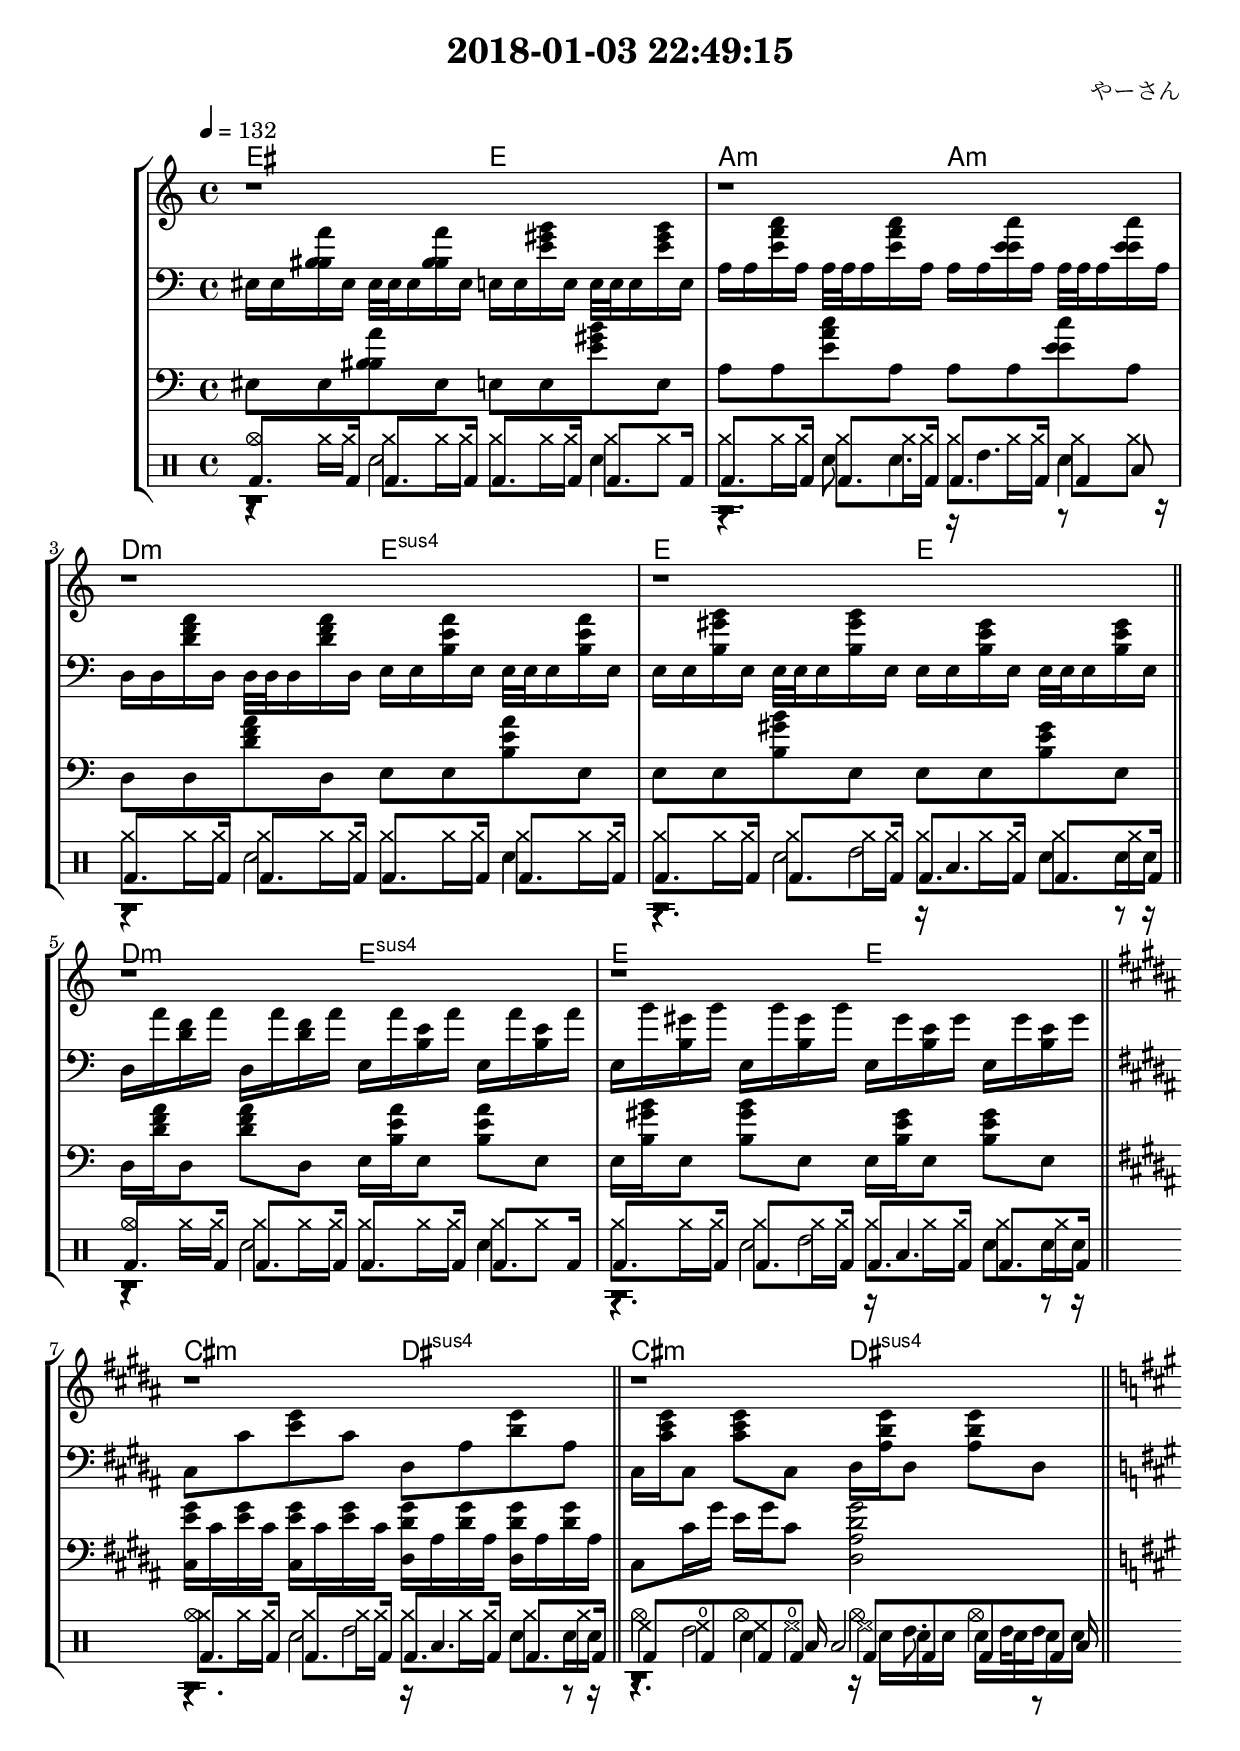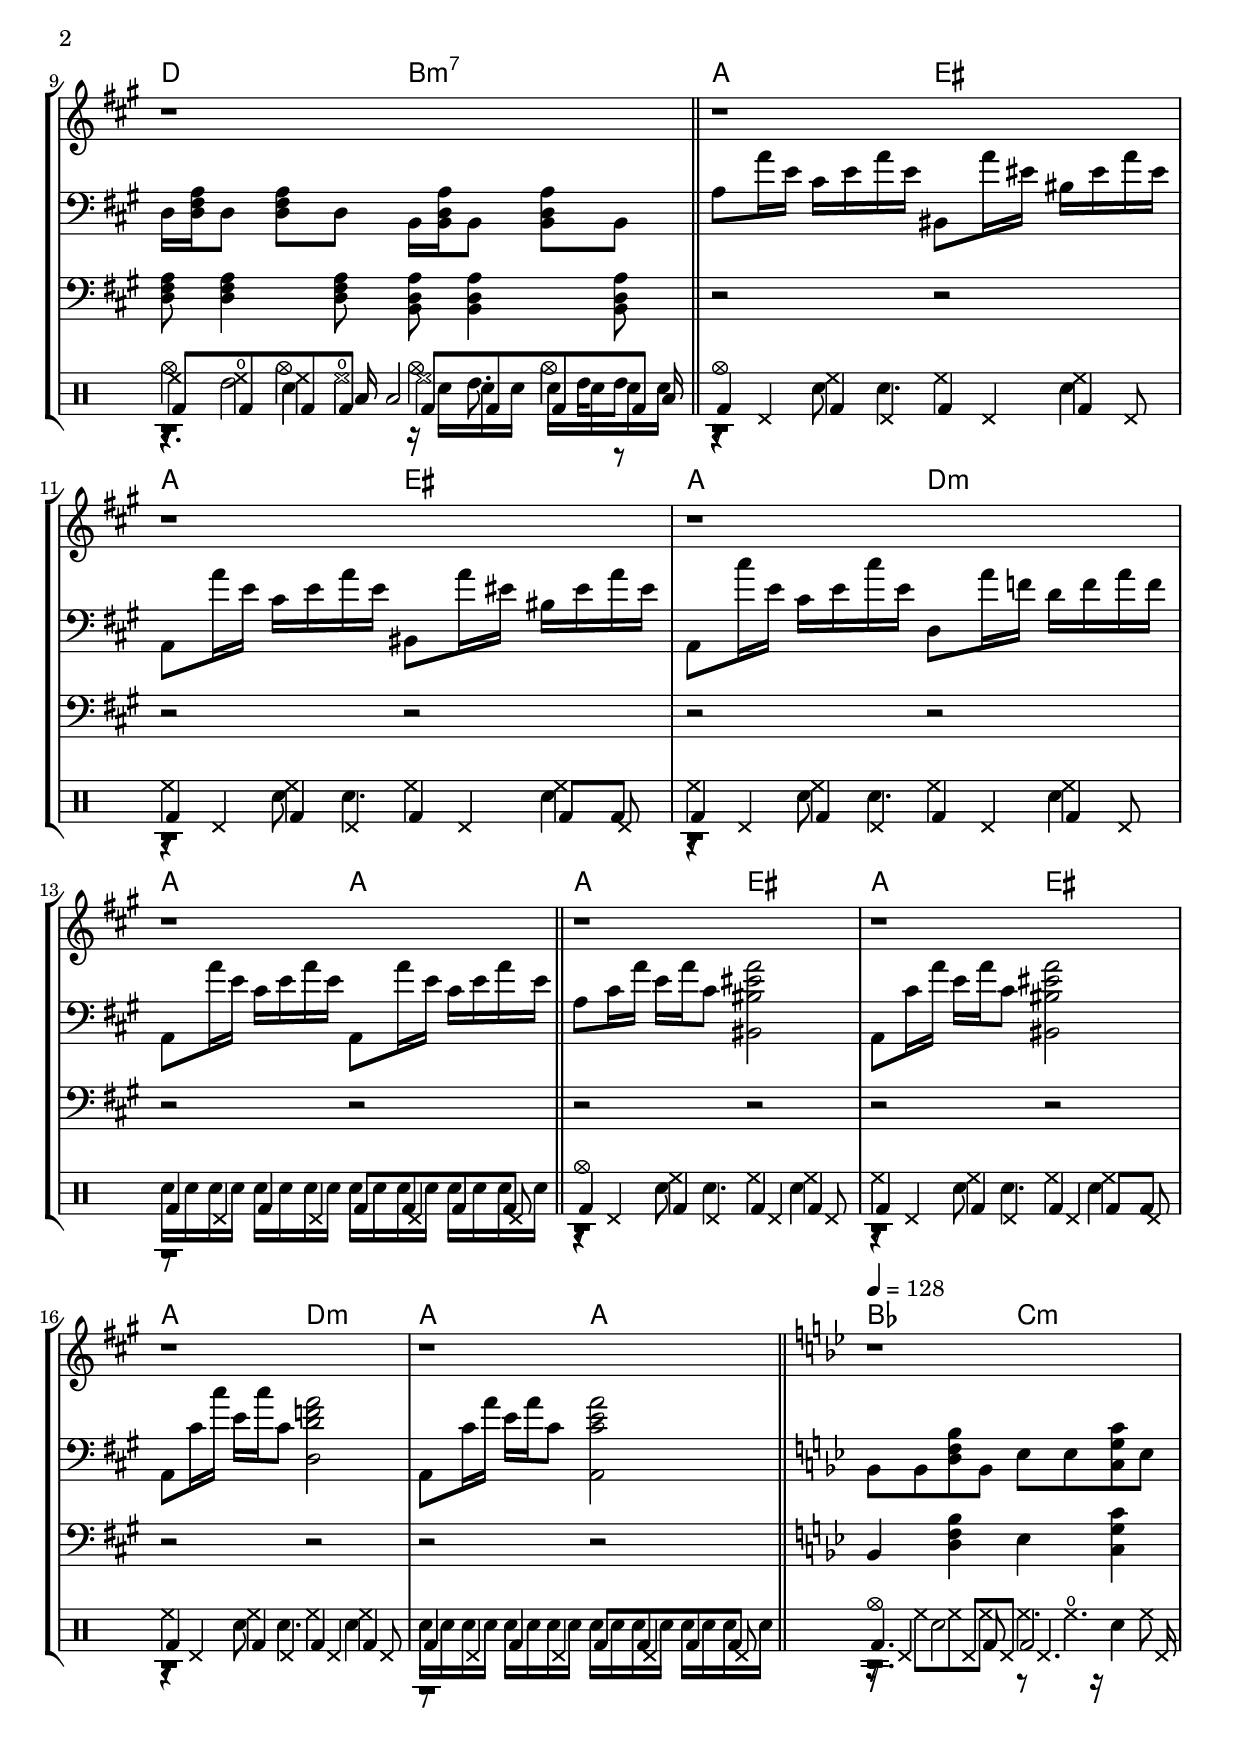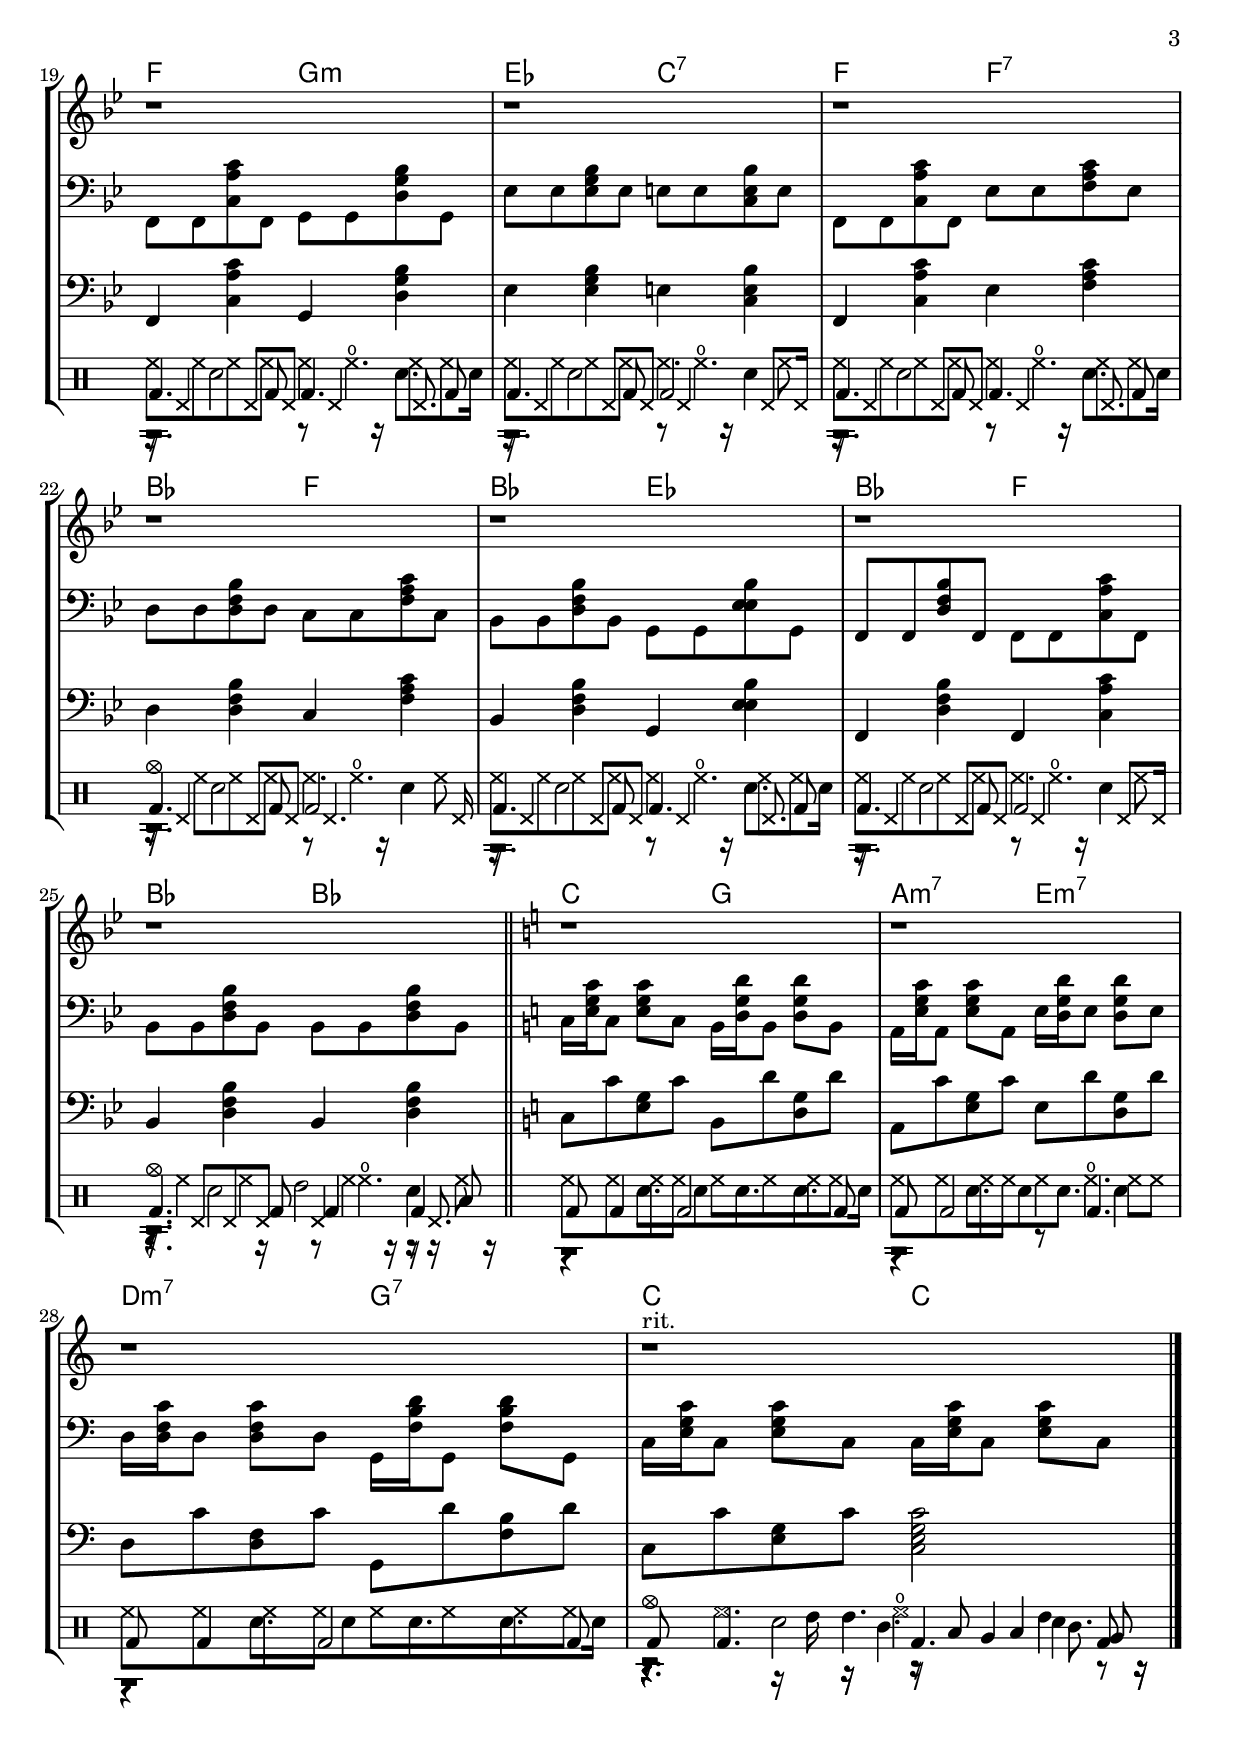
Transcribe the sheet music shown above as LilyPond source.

\version "2.12.1"

\header {
	title = \markup {"2018-01-03 22:49:15"}
	composer = \markup \center-column {やーさん}
}

harmony = \chordmode {
	eis2 e a:m a:m d:m e:sus4 e e 

	d:m e:sus4 e e 

	cis:m dis:sus4 

	cis:m dis:sus4 

	d b:min7 

	a eis a eis a d:m a a 

	a eis a eis a d:m a a 

	bes c:m f g:m es c:7 f f:7 bes f bes es bes f bes bes 

	c g a:min7 e:min7 d:min7 g:7 c c 
}

melody = {
	\key c \major
	\tempo 4 = 132
	r1 | r1 | r1 | r1   
	r1 | r1   
	\key b \major
	r1   
	r1   
	\key a \major
	r1   
	r1 | r1 | r1 | r1   
	r1 | r1 | r1 | r1   
	\key bes \major
	\tempo 4 = 128
	r1 | r1 | r1 | r1 | r1 | r1 | r1 | r1   
	\key c \major
	r1 | r1 | r1 | r1^"rit." \bar "|."
}

words = \lyricmode {
	
	
	
	
	
	
	
	
	
}

tempochange = {
	\tempo 4 = 132
	r1 | r1 | r1 | r1 \bar "||"
	\tempo 4 = 132
	r1 | r1 \bar "||"
	\tempo 4 = 132
	r1 \bar "||"
	\tempo 4 = 132
	r1 \bar "||"
	\tempo 4 = 132
	r1 \bar "||"
	\tempo 4 = 132
	r1 | r1 | r1 | r1 \bar "||"
	\tempo 4 = 132
	r1 | r1 | r1 | r1 \bar "||"
	\tempo 4 = 128
	r1 | r1 | r1 | r1 | r1 | r1 | r1 | r1 \bar "||"
	\tempo 4 = 128
	r1 | r1 | r1 | \tempo 4 = 96 r2 \tempo 4 = 85 r2 \bar "|."
}

mainacc = {
	\clef bass
	\set Staff.midiInstrument = #"Soprano Sax"
	\key c \major
	\tempo 4 = 132
	eis16 eis16 <bis bis a'>16 eis16   eis32 eis32 eis16 <bis bis a'>16 eis16
	e16 e16 <e' gis' b'>16 e16   e32 e32 e16 <e' gis' b'>16 e16
	a16 a16 <e' a' c''>16 a16   a32 a32 a16 <e' a' c''>16 a16
	a16 a16 <e' e' c''>16 a16   a32 a32 a16 <e' e' c''>16 a16
	d16 d16 <d' f' a'>16 d16   d32 d32 d16 <d' f' a'>16 d16
	e16 e16 <b e' a'>16 e16   e32 e32 e16 <b e' a'>16 e16
	e16 e16 <b gis' b'>16 e16   e32 e32 e16 <b gis' b'>16 e16
	e16 e16 <b e' gis'>16 e16   e32 e32 e16 <b e' gis'>16 e16
	\bar "||"

	\set Staff.midiInstrument = #"Soprano Sax"
	d16 a' <d' f'> a' d a' <d' f'> a'
	e16 a' <b e'> a' e a' <b e'> a'
	e16 b' <b gis'> b' e b' <b gis'> b'
	e16 gis' <b e'> gis' e gis' <b e'> gis'
	\bar "||"

	\set Staff.midiInstrument = #"Koto"
	\key b \major
	cis8 cis' <e' gis'> cis'
	dis8 ais <dis' gis'> ais
	\bar "||"

	\set Staff.midiInstrument = #"Overdriven Guitar"
	cis16 <cis' e' gis'>16 cis8 <cis' e' gis'>8 cis8
	dis16 <ais dis' gis'>16 dis8 <ais dis' gis'>8 dis8
	\bar "||"

	\set Staff.midiInstrument = #"Electric Bass (finger)"
	\key a \major
	d16 <d fis a>16 d8 <d fis a>8 d8
	b,16 <b, d a>16 b,8 <b, d a>8 b,8
	\bar "||"

	\set Staff.midiInstrument = #"Slap Bass 1"
	a8 a'16 e'16   cis'16 e'16 a'16 e'16
	bis,8 a'16 eis'16   bis16 eis'16 a'16 eis'16
	a,8 a'16 e'16   cis'16 e'16 a'16 e'16
	bis,8 a'16 eis'16   bis16 eis'16 a'16 eis'16
	a,8 cis''16 e'16   cis'16 e'16 cis''16 e'16
	d8 a'16 f'16   d'16 f'16 a'16 f'16
	a,8 a'16 e'16   cis'16 e'16 a'16 e'16
	a,8 a'16 e'16   cis'16 e'16 a'16 e'16
	\bar "||"

	\set Staff.midiInstrument = #"Slap Bass 1"
	a8 cis'16 a' e' a' cis'8
	<bis, bis eis' a'>2
	a,8 cis'16 a' e' a' cis'8
	<bis, bis eis' a'>2
	a,8 cis'16 cis'' e' cis'' cis'8
	<d d' f' a'>2
	a,8 cis'16 a' e' a' cis'8
	<a, cis' e' a'>2
	\bar "||"

	\set Staff.midiInstrument = #"String Ensemble 1"
	\key bes \major
	\tempo 4 = 128
	bes,8 bes,8 <d f bes>8 bes,8
	es8 es8 <c g c'>8 es8
	f,8 f,8 <c a c'>8 f,8
	g,8 g,8 <d g bes>8 g,8
	es8 es8 <es g bes>8 es8
	e8 e8 <c e bes>8 e8
	f,8 f,8 <c a c'>8 f,8
	es8 es8 <f a c'>8 es8
	d8 d8 <d f bes>8 d8
	c8 c8 <f a c'>8 c8
	bes,8 bes,8 <d f bes>8 bes,8
	g,8 g,8 <es es bes>8 g,8
	f,8 f,8 <d f bes>8 f,8
	f,8 f,8 <c a c'>8 f,8
	bes,8 bes,8 <d f bes>8 bes,8
	bes,8 bes,8 <d f bes>8 bes,8
	\bar "||"

	\set Staff.midiInstrument = #"String Ensemble 1"
	\key c \major
	c16 <e g c'>16 c8 <e g c'>8 c8
	b,16 <d g d'>16 b,8 <d g d'>8 b,8
	a,16 <e g c'>16 a,8 <e g c'>8 a,8
	e16 <d g d'>16 e8 <d g d'>8 e8
	d16 <d f c'>16 d8 <d f c'>8 d8
	g,16 <f b d'>16 g,8 <f b d'>8 g,8
	c16 <e g c'>16 c8 <e g c'>8 c8
	c16 <e g c'>16 c8 <e g c'>8 c8
	\bar "|."
}

subacc = {
	\clef bass
	\set Staff.midiInstrument = #"Tenor Sax"
	\key c \major
	\tempo 4 = 132
	eis8 eis8 <bis bis a'>8 eis8
	e8 e8 <e' gis' b'>8 e8
	a8 a8 <e' a' c''>8 a8
	a8 a8 <e' e' c''>8 a8
	d8 d8 <d' f' a'>8 d8
	e8 e8 <b e' a'>8 e8
	e8 e8 <b gis' b'>8 e8
	e8 e8 <b e' gis'>8 e8
	\bar "||"

	\set Staff.midiInstrument = #"Lead 2 (sawtooth)"
	d16 <d' f' a'>16 d8 <d' f' a'>8 d8
	e16 <b e' a'>16 e8 <b e' a'>8 e8
	e16 <b gis' b'>16 e8 <b gis' b'>8 e8
	e16 <b e' gis'>16 e8 <b e' gis'>8 e8
	\bar "||"

	\set Staff.midiInstrument = #"FX 4 (atmosphere)"
	\key b \major
	<cis e' gis'>16 cis'16 <e' gis'>16 cis'16   <cis e' gis'>16 cis'16 <e' gis'>16 cis'16
	<dis dis' gis'>16 ais16 <dis' gis'>16 ais16   <dis dis' gis'>16 ais16 <dis' gis'>16 ais16
	\bar "||"

	\set Staff.midiInstrument = #"Lead 2 (sawtooth)"
	cis8 cis'16 gis' e' gis' cis'8
	<dis ais dis' gis'>2
	\bar "||"

	\set Staff.midiInstrument = #"Lead 8 (bass+lead)"
	\key a \major
	<d fis a>8 <d fis a>4 <d fis a>8
	<b, d a>8 <b, d a>4 <b, d a>8
	\bar "||"

	\set Staff.midiInstrument = #"Acoustic grand"
	r2
	r2
	r2
	r2
	r2
	r2
	r2
	r2
	\bar "||"

	\set Staff.midiInstrument = #"Acoustic grand"
	r2
	r2
	r2
	r2
	r2
	r2
	r2
	r2
	\bar "||"

	\set Staff.midiInstrument = #"Contrabass"
	\key bes \major
	\tempo 4 = 128
	bes,4 <d f bes>4
	es4 <c g c'>4
	f,4 <c a c'>4
	g,4 <d g bes>4
	es4 <es g bes>4
	e4 <c e bes>4
	f,4 <c a c'>4
	es4 <f a c'>4
	d4 <d f bes>4
	c4 <f a c'>4
	bes,4 <d f bes>4
	g,4 <es es bes>4
	f,4 <d f bes>4
	f,4 <c a c'>4
	bes,4 <d f bes>4
	bes,4 <d f bes>4
	\bar "||"

	\set Staff.midiInstrument = #"Synthstrings 2"
	\key c \major
	c8 c' <e g> c'
	b,8 d' <d g> d'
	a,8 c' <e g> c'
	e8 d' <d g> d'
	d8 c' <d f> c'
	g,8 d' <f b> d'
	c8 c' <e g> c'
	<c e g c'>2
	\bar "|."
}

percA = {
	\drummode {
	r8 cymr16 cymr16 cymr8 cymr16 cymr16 cymr8 cymr16 cymr16 cymr8 cymr8  |cymr8 cymr16 cymr16 cymr8 cymr16 cymr16 cymr8 cymr16 cymr16 cymr8 cymr8  |cymr8 cymr16 cymr16 cymr8 cymr16 cymr16 cymr8 cymr16 cymr16 cymr8 cymr16 cymr16  |cymr8 cymr16 cymr16 cymr8 cymr16 cymr16 cymr8 cymr16 cymr16 cymr8 cymr8  \bar "||"
	r8 cymr16 cymr16 cymr8 cymr16 cymr16 cymr8 cymr16 cymr16 cymr8 cymr8  |cymr8 cymr16 cymr16 cymr8 cymr16 cymr16 cymr8 cymr16 cymr16 cymr8 cymr8  \bar "||"
	cymr8 cymr16 cymr16 cymr8 cymr16 cymr16 cymr8 cymr16 cymr16 cymr8 cymr8  \bar "||"
	hh4 hh4 hh2  \bar "||"
	hh4 hh4 hh2  \bar "||"
	r4 hh4 hh4 hh4  |hh4 hh4 hh4 hh4  |hh4 hh4 hh4 hh4  |r1  \bar "||"
	r4 hh4 hh4 hh4  |hh4 hh4 hh4 hh4  |hh4 hh4 hh4 hh4  |r1  \bar "||"
	r2 r8 hho4.  |r2 r8 hho4.  |r2 r8 hho4.  |r2 r8 hho4.  |r2 r8 hho4.  |r2 r8 hho4.  |r2 r8 hho4.  |r2 r8 hho4.  \bar "||"
	hh8 hh8 hh8 hh8 hh8 hh8 hh8 hh8  |hh8 hh8 hh8 hh8 hh4 hh8 hh8  |hh8 hh8 hh8 hh8 hh8 hh8 hh8 hh8  |r8 hh2. r8  \bar "|."
	}
}

percB = {
	\drummode {
	r4 sn2 sn4  |r4 sn8 sn4. sn4  |r4 sn2 sn4  |r4 sn2 sn8 sn16 sn16  \bar "||"
	r4 sn2 sn4  |r4 sn2 sn8 sn16 sn16  \bar "||"
	r4 sn2 sn8 sn16 sn16  \bar "||"
	r4 sn4 r16 sn16 sn16 sn16 sn16 sn16 sn16 sn16  \bar "||"
	r4 sn4 r16 sn16 sn16 sn16 sn16 sn16 sn16 sn16  \bar "||"
	r4 sn8 sn4. sn4  |r4 sn8 sn4. sn4  |r4 sn8 sn4. sn4  |sn16 sn16 sn16 sn16 sn16 sn16 sn16 sn16 sn16 sn16 sn16 sn16 sn16 sn16 sn16 sn16  \bar "||"
	r4 sn8 sn4. sn4  |r4 sn8 sn4. sn4  |r4 sn8 sn4. sn4  |sn16 sn16 sn16 sn16 sn16 sn16 sn16 sn16 sn16 sn16 sn16 sn16 sn16 sn16 sn16 sn16  \bar "||"
	r8 hh8 hh8 hh8 hh4. hh8  |hh8 hh8 hh8 hh8 hh4 hh8 hh8  |hh8 hh8 hh8 hh8 hh4. hh8  |hh8 hh8 hh8 hh8 hh4 hh8 hh8  |r8 hh8 hh8 hh8 hh4. hh8  |hh8 hh8 hh8 hh8 hh4 hh8 hh8  |hh8 hh8 hh8 hh8 hh4. hh8  |r16 hh4 hh4 hh4 r16 hh8  \bar "||"
	r4 sn8. sn8 sn8. sn8. sn16  |r4 sn8. sn8 sn8. sn4  |r4 sn8. sn8 sn8. sn8. sn16  |r4 sn2 sn4  \bar "|."
	}
}

percC = {
	\drummode {
	bd8. bd16 bd8. bd16 bd8. bd16 bd8. bd16  |bd8. bd16 bd8. bd16 bd8. bd16 bd4  |bd8. bd16 bd8. bd16 bd8. bd16 bd8. bd16  |bd8. bd16 bd8. bd16 bd8. bd16 bd8. bd16  \bar "||"
	bd8. bd16 bd8. bd16 bd8. bd16 bd8. bd16  |bd8. bd16 bd8. bd16 bd8. bd16 bd8. bd16  \bar "||"
	bd8. bd16 bd8. bd16 bd8. bd16 bd8. bd16  \bar "||"
	bd8 bd8 bd8 bd8 bd8 bd8 bd8 bd8  \bar "||"
	bd8 bd8 bd8 bd8 bd8 bd8 bd8 bd8  \bar "||"
	bd4 bd4 bd4 bd4  |bd4 bd4 bd4 bd8 bd8  |bd4 bd4 bd4 bd4  |bd4 bd4 bd8 bd8 bd8 bd8  \bar "||"
	bd4 bd4 bd4 bd4  |bd4 bd4 bd4 bd8 bd8  |bd4 bd4 bd4 bd4  |bd4 bd4 bd8 bd8 bd8 bd8  \bar "||"
	r16 hhp4 hhp8 hhp8 hhp4. hhp16  |r16 hhp4 hhp8 hhp8 hhp4 hhp8.  |r16 hhp4 hhp8 hhp8 hhp4 hhp8 hhp16  |r16 hhp4 hhp8 hhp8 hhp4 hhp8.  |r16 hhp4 hhp8 hhp8 hhp4. hhp16  |r16 hhp4 hhp8 hhp8 hhp4 hhp8.  |r16 hhp4 hhp8 hhp8 hhp4 hhp8 hhp16  |r8 hhp8 hhp8 hhp8 hhp4 r16 hhp8.  \bar "||"
	bd8 bd4 bd2 bd8  |bd8 bd2 bd4.  |bd8 bd4 bd2 bd8  |bd8 bd4. bd4. bd8  \bar "|."
	}
}

percD = {
	\drummode {
	r1  |r2 r16 tommh4. r16  |r1  |r4. tommh2 r8  \bar "||"
	r1  |r4. tommh2 r8  \bar "||"
	r4. tommh2 r8  \bar "||"
	r8 hho4 hho2 r8  \bar "||"
	r8 hho4 hho2 r8  \bar "||"
	r8 hhp4 hhp4 hhp4 hhp8  |r8 hhp4 hhp4 hhp4 hhp8  |r8 hhp4 hhp4 hhp4 hhp8  |r8 hhp4 hhp4 hhp4 hhp8  \bar "||"
	r8 hhp4 hhp4 hhp4 hhp8  |r8 hhp4 hhp4 hhp4 hhp8  |r8 hhp4 hhp4 hhp4 hhp8  |r8 hhp4 hhp4 hhp4 hhp8  \bar "||"
	r8. sn2 r16 sn4  |r8. sn2 r16 sn8. sn16  |r8. sn2 r16 sn4  |r8. sn2 r16 sn8. sn16  |r8. sn2 r16 sn4  |r8. sn2 r16 sn8. sn16  |r8. sn2 r16 sn4  |r8. sn2 r16 sn4  \bar "||"
	r1  |r2 r8 hho4.  |r1  |r4. r16 hho2 r16  \bar "|."
	}
}

percE = {
	\drummode {
	r1  |r2. r8 toml8  |r1  |r2 r16 toml4. r16  \bar "||"
	r1  |r2 r16 toml4. r16  \bar "||"
	r2 r16 toml4. r16  \bar "||"
	cymc4 cymc4 cymc4 cymc4  \bar "||"
	cymc4 cymc4 cymc4 cymc4  \bar "||"
	cymc1  |r1 |r1 |r1 \bar "||"
	cymc1  |r1 |r1 |r1 \bar "||"
	bd4. bd8 bd2  |bd4. bd8 bd4. bd8  |bd4. bd8 bd2  |bd4. bd8 bd4. bd8  |bd4. bd8 bd2  |bd4. bd8 bd4. bd8  |bd4. bd8 bd2  |bd4. bd8 bd4 bd4  \bar "||"
	r1 |r1 |r1 |cymc1  \bar "|."
	}
}

percF = {
	\drummode {
	cymc1  |r1 |r1 |r1 \bar "||"
	cymc1  |r1 \bar "||"
	cymc1  \bar "||"
	r8 tommh2 tommh8. tommh16 tommh8  \bar "||"
	r8 tommh2 tommh8. tommh16 tommh8  \bar "||"
	r1 | r1 | r1 | r1 \bar "||"
	r1 | r1 | r1 | r1 \bar "||"
	cymc1  |r1 |r1 |r1 |cymc1  |r1 |r1 |cymc1  \bar "||"
	r1 |r1 |r1 |r4 r16 tommh16 tommh4. tommh4  \bar "|."
	}
}

percG = {
	\drummode {
	r1 | r1 | r1 | r1 \bar "||"
	r1 | r1 \bar "||"
	r1 \bar "||"
	r4. toml16 toml2 toml16  \bar "||"
	r4. toml16 toml2 toml16  \bar "||"
	r1 | r1 | r1 | r1 \bar "||"
	r1 | r1 | r1 | r1 \bar "||"
	r1 |r1 |r1 |r1 |r1 |r1 |r1 |r4. r16 tommh2 r16  \bar "||"
	r1 |r1 |r1 |r4. r16 tomml4. tomml8.  \bar "|."
	}
}

percH = {
	\drummode {
	r1 | r1 | r1 | r1 \bar "||"
	r1 | r1 \bar "||"
	r1 \bar "||"
	r1 \bar "||"
	r1 \bar "||"
	r1 | r1 | r1 | r1 \bar "||"
	r1 | r1 | r1 | r1 \bar "||"
	r1 |r1 |r1 |r1 |r1 |r1 |r1 |r2. r8 toml8  \bar "||"
	r1 |r1 |r1 |r2 r16 toml8 toml4 r16  \bar "|."
	}
}

percI = {
	\drummode {
	r1 | r1 | r1 | r1 \bar "||"
	r1 | r1 \bar "||"
	r1 \bar "||"
	r1 \bar "||"
	r1 \bar "||"
	r1 | r1 | r1 | r1 \bar "||"
	r1 | r1 | r1 | r1 \bar "||"
	r1 | r1 | r1 | r1 | r1 | r1 | r1 | r1 \bar "||"
	r1 |r1 |r1 |r2 r8 tomfh4 tomfh8  \bar "|."
	}
}

\score {
	<<
		\new StaffGroup <<
			\new ChordNames {\harmony}
			\new Voice = "melody" {\melody}
			\new Lyrics \lyricsto "melody" \words
			\new Staff = "mainacc" {\mainacc}
			\new Staff = "subacc" {\subacc}
			\new DrumStaff <<
				\new DrumVoice {\percA}
				\new DrumVoice {\percB}
				\new DrumVoice {\percC}
				\new DrumVoice {\percD}
				\new DrumVoice {\percE}
				\new DrumVoice {\percF}
				\new DrumVoice {\percG}
				\new DrumVoice {\percH}
				\new DrumVoice {\percI}
			>>
		>>
	>>
	\layout { }
}
